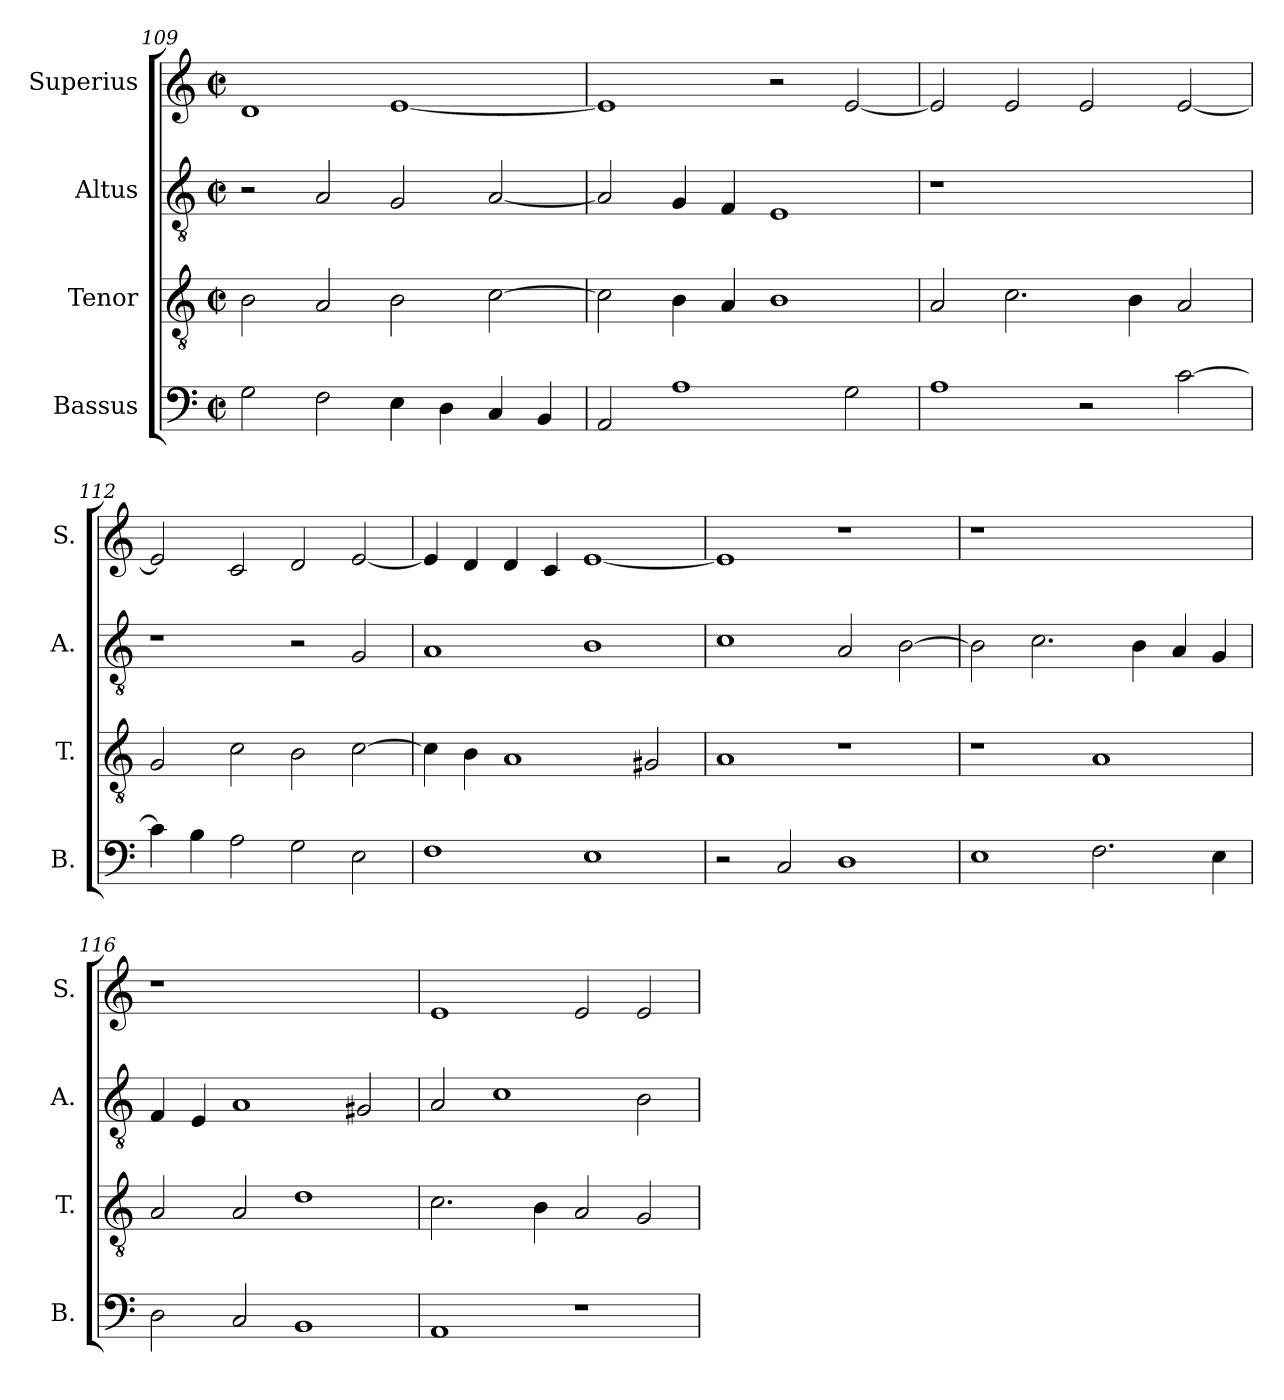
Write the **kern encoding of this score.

**kern	**kern	**kern	**kern
*part4	*part3	*part2	*part1
*staff4	*staff3	*staff2	*staff1
*I"Bassus	*I"Tenor	*I"Altus	*I"Superius
*I'B.	*I'T.	*I'A.	*I'S.
*clefF4	*clefGv2	*clefGv2	*clefG2
*	*ITrd7c12	*ITrd7c12	*
*k[]	*k[]	*k[]	*k[]
*C:	*C:	*C:	*C:
*M2/2	*M2/2	*M2/2	*M2/2
*met(c|)	*met(c|)	*met(c|)	*met(c|)
=109	=109	=109	=109
2Gi\	2BBi\	2r	1di
2Fi\	2AAi/	2AAi/	.
4Ei\	2BBi\	2GGi/	[<1ei
4Di\	.	.	.
4Ci/	[>2Ci\	[<2AAi/	.
4BBi/	.	.	.
=110	=110	=110	=110
2AAi/	2Ci\]	2AAi/]	1ei]
1Ai	4BBi\	4GGi/	.
.	4AAi/	4FFi/	.
.	1BBi	1EEi	2r
2Gi\	.	.	[<2ei/
!!LO:LB:g=z
=111	=111	=111	=111
!	!	!LO:N:vis=1	!
1Ai	2AAi/	1r	2ei/]
.	2.Ci\	.	2ei/
2r	.	1ryy	2ei/
.	4BBi\	.	.
[>2ci\	2AAi/	.	[<2ei/
=112	=112	=112	=112
4ci\]	2GGi/	1r	2ei/]
4Bi\	.	.	.
2Ai\	2Ci\	.	2ci/
2Gi\	2BBi\	2r	2di/
2Ei\	[>2Ci\	2GGi/	[<2ei/
=113	=113	=113	=113
1Fi	4Ci\]	1AAi	4ei/]
.	4BBi\	.	4di/
.	1AAi	.	4di/
.	.	.	4ci/
1Ei	.	1BBi	[<1ei
.	2GG#Xi/	.	.
=114	=114	=114	=114
2r	1AAi	1Ci	1ei]
2Ci/	.	.	.
1Di	1r	2AAi/	1r
.	.	[>2BBi\	.
=115	=115	=115	=115
!	!	!	!LO:N:vis=1
1Ei	1r	2BBi\]	1r
.	.	2.Ci\	.
2.Fi\	1AAi	.	1ryy
.	.	4BBi\	.
.	.	4AAi/	.
4Ei\	.	4GGi/	.
!!LO:LB:g=z
=116	=116	=116	=116
!	!	!	!LO:N:vis=1
2Di\	2AAi/	4FFi/	1r
.	.	4EEi/	.
2Ci/	2AAi/	1AAi	.
1BBi	1Di	.	1ryy
.	.	2GG#Xi/	.
=117	=117	=117	=117
1AAi	2.Ci\	2AAi/	1ei
.	.	1Ci	.
.	4BBi\	.	.
1r	2AAi/	.	2ei/
.	2GGi/	2BBi\	2ei/
=	=	=	=
*-	*-	*-	*-
